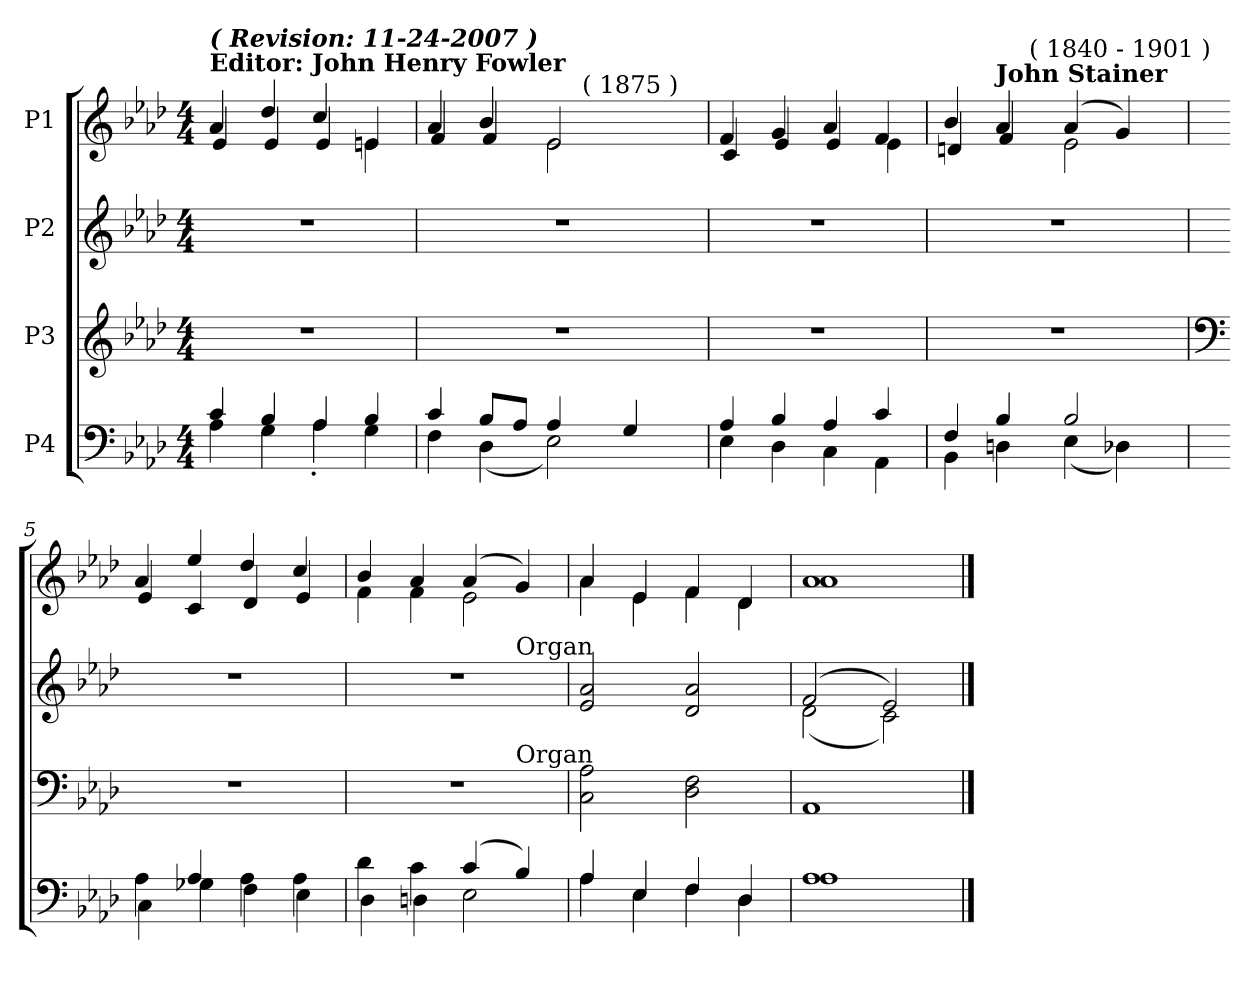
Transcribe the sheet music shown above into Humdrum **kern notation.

**kern	**kern	**kern	**kern
*part4	*part3	*part2	*part1
*staff4	*staff3	*staff2	*staff1
*I"P4	*I"P3	*I"P2	*I"P1
!!LO:PB:g=z
*clefF4	*clefG2	*clefG2	*clefG2
*k[b-e-a-d-]	*k[b-e-a-d-]	*k[b-e-a-d-]	*k[b-e-a-d-]
*A-:	*A-:	*A-:	*A-:
*M4/4	*M4/4	*M4/4	*M4/4
*MM110	*MM110	*MM110	*MM110
=1	=1	=1	=1
*^	*	*	*^
!	!	!	!	!LO:TX:a:B:t=Editor&colon; John Henry Fowler	!
!	!	!	!	!LO:TX:a:Bi:t=( Revision&colon; 11-24-2007 )	!
4ci/	4A-i\	1r	1r	4a-i/	4e-i/
4B-i/	4Gi\	.	.	4dd-i/	4e-i/
4A-i/	4A-'i\	.	.	4cci/	4e-i/
4B-i/	4Gi\	.	.	4eni/	4ei\
=2	=2	=2	=2	=2	=2
*	*	*	*	*	*^
4ci/	4Fi\	1r	1r	4a-i/	4fi/	2ryy
8B-i/L	(4D-i\	.	.	4b-i/	4fi/	.
8A-i/J	.	.	.	.	.	.
4A-i/	2E-i\)	.	.	2e-i/	2e-i\	16ryy
.	.	.	.	.	.	64ryy
.	.	.	.	.	.	512.ryy
!	!	!	!	!	!	!LO:TX:a:t=( 1875 )
.	.	.	.	.	.	4ryy
4Gi/	.	.	.	.	.	.
.	.	.	.	.	.	8ryy
.	.	.	.	.	.	32ryy
.	.	.	.	.	.	128ryy
.	.	.	.	.	.	256ryy
.	.	.	.	.	.	1024ryy
*	*	*	*	*	*v	*v
=3	=3	=3	=3	=3	=3
4A-i/	4E-i\	1r	1r	4fi/	4ci/
4B-i/	4D-i\	.	.	4gi/	4e-i/
4A-i/	4Ci\	.	.	4a-i/	4e-i/
4ci/	4AA-i\	.	.	4fi/	4e-i\
=4	=4	=4	=4	=4	=4
*	*	*	*	*	*^
4Fi/	4BB-i\	1r	1r	4b-i/	4dni/	4ryy
!	!	!	!	!LO:TX:a:B:t=John Stainer	!	!
4B-i/	4Dni\	.	.	4a-i/	4fi/	16...ryy
!	!	!	!	!	!	!LO:TX:a:t=( 1840 - 1901 )
.	.	.	.	.	.	2ryy
2B-i/	(4E-i\	.	.	(4a-i/	2e-i\	.
.	4D-Xi\)	.	.	4gi/)	.	.
.	.	.	.	.	.	8ryy
.	.	.	.	.	.	128ryy
*	*	*	*	*v	*v	*v
!!LO:LB:g=z
=5	=5	=5	=5	=5
*	*	*clefF4	*	*
*	*	*	*	*^
4A-i\	4Ci\	1r	1r	4a-i/	4e-i/
4A-i/	4G-Xi\	.	.	4ee-i/	4ci/
4A-i\	4Fi\	.	.	4dd-i/	4d-i/
4A-i\	4E-i\	.	.	4cci/	4e-i/
=6	=6	=6	=6	=6	=6
*	*	*^	*^	*	*
4d-i\	4D-i\	1r	2.ryy	1r	2.ryy	4b-i/	4fi\
4ci\	4Dni\	.	.	.	.	4a-i/	4fi\
(4ci/	2E-i\	.	.	.	.	(4a-i/	2e-i\
!	!	!	!	!	!LO:TX:a:t=Organ	!	!
!	!	!	!LO:TX:a:t=Organ	!	!	!	!
4B-i/)	.	.	4ryy	.	4ryy	4gi/)	.
*	*	*v	*v	*	*	*	*
*	*	*	*v	*v	*	*
=7	=7	=7	=7	=7	=7
4A-i/	4A-i\	2Ci\ 2A-i	2e-i/ 2a-i	4a-i/	4a-i\
4E-i/	4E-i\	.	.	4e-i/	4e-i\
4Fi/	4Fi\	2D-i\ 2Fi	2d-i/ 2a-i	4fi/	4fi\
4D-i/	4D-i\	.	.	4d-i/	4d-i\
=8	=8	=8	=8	=8	=8
*	*	*	*^	*	*
1A-i	1A-i	1AA-i	(2fi/	(2d-i\	1a-i	1a-i
.	.	.	2e-i/)	2ci\)	.	.
*	*	*	*v	*v	*	*
*v	*v	*	*	*v	*v
==	==	==	==
*-	*-	*-	*-
